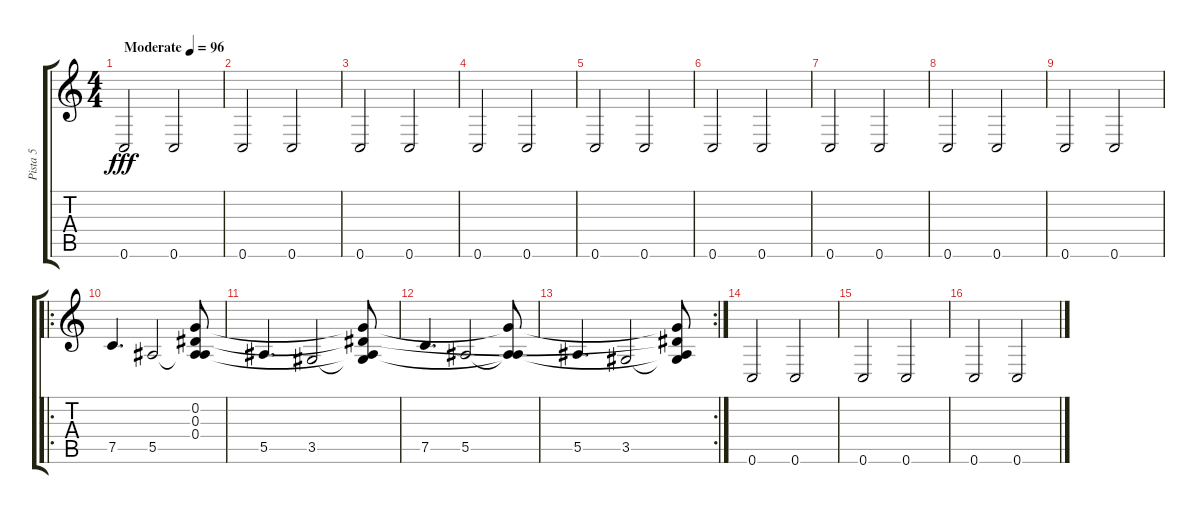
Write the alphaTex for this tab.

\track ("Pista 5" "Pista 5") {instrument electricbassfinger}
\staff {score tabs}
\tuning (C4 G3 Eb3 Bb2 F2 C2) {hide}
\ts (4 4)
\tempo (96 "Moderate")
\clef g2
\ks c
0.6.2{dy fff instrument electricbassfinger} 0.6.2 |
0.6.2 0.6.2 |
0.6.2 0.6.2 |
0.6.2 0.6.2 |
0.6.2 0.6.2 |
0.6.2 0.6.2 |
0.6.2 0.6.2 |
0.6.2 0.6.2 |
0.6.2 0.6.2 |
\ro
7.5.4{d} 5.5.2 (0.2 0.3 0.4 5.5{t}).8 |
5.5.4{d} 3.5.2 (0.2{t} 0.3{t} 0.4{t} 3.5{t}).8 |
7.5.4{d} 5.5.2 (0.2{t} 0.4{t} 5.5{t}).8 |
\rc 2
5.5.4{d} 3.5.2 (0.2{t} 0.3{t} 0.4{t} 3.5{t}).8 |
0.6.2 0.6.2 |
0.6.2 0.6.2 |
0.6.2 0.6.2
